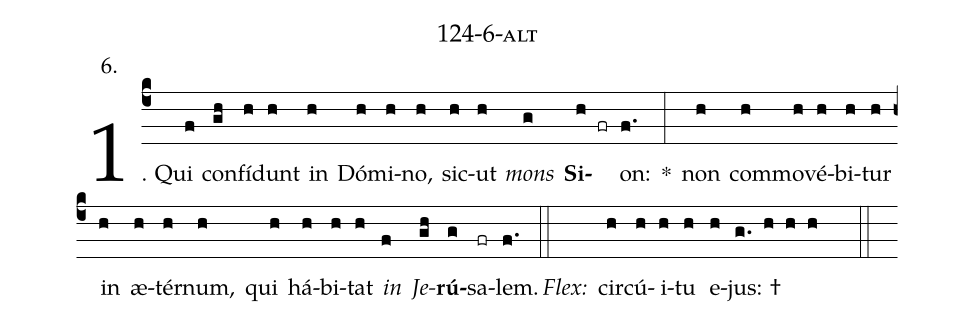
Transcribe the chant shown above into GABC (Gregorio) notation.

name: 124-6-alt;
annotation: 6.;
%%
(c4)1. Qui(f) con(gh)fí(h)dunt(h) in(h) Dó(h)mi(h)no,(h) sic(h)ut(h) <i>mons</i>(g) <b>Si</b>(h fr)on:(f.) *(:) non(h) com(h)mo(h)vé(h)bi(h)tur(h) in(h) æ(h)tér(h)num,(h) qui(h) há(h)bi(h)tat(h) <i>in</i>(f) <i>Je</i>(gh)<b>rú</b>(g)sa(fr)lem.(f.) (::)
<i>Flex:</i>()  cir(h)cú(h)i(h)tu(h) e(h)jus: †(g. h h h  ::)
